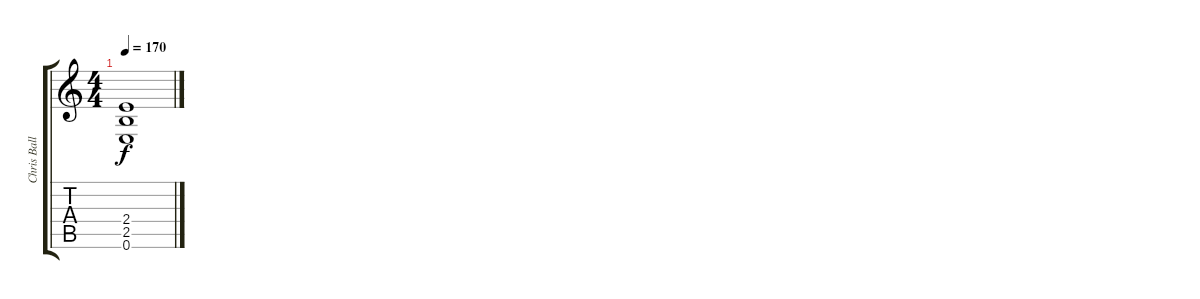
\track ("Chris Ballard (Lead)" "Chris Ball") {instrument distortionguitar}
\staff {score tabs}
\tuning (E4 B3 G3 D3 A2 E2) {hide}
\ts (4 4)
\tempo 170
\clef g2
\ks c
(2.4 2.5 0.6).1{dy f}
